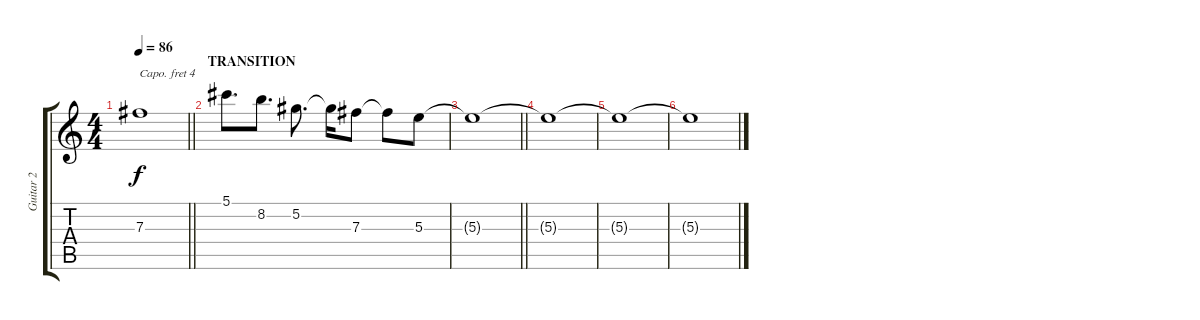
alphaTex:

\track ("Guitar 2" "Guitar 2") {instrument acousticguitarnylon}
\staff {score tabs}
\capo 4
\tuning (E4 B3 G3 D3 A2 E2) {hide}
\ts (4 4)
\tempo 86
\clef g2
\barLineRight lightlight
\ks c
7.3{t}.1{dy f} |
\section ("" "TRANSITION")
5.1.8{d} 8.2.8{d} 5.2.8{d} 5.2{t}.16 7.3.8 7.3{t}.8 5.3.8 |
\barLineRight lightlight
5.3{t}.1 |
5.3{t}.1 |
5.3{t}.1 |
5.3{t}.1
